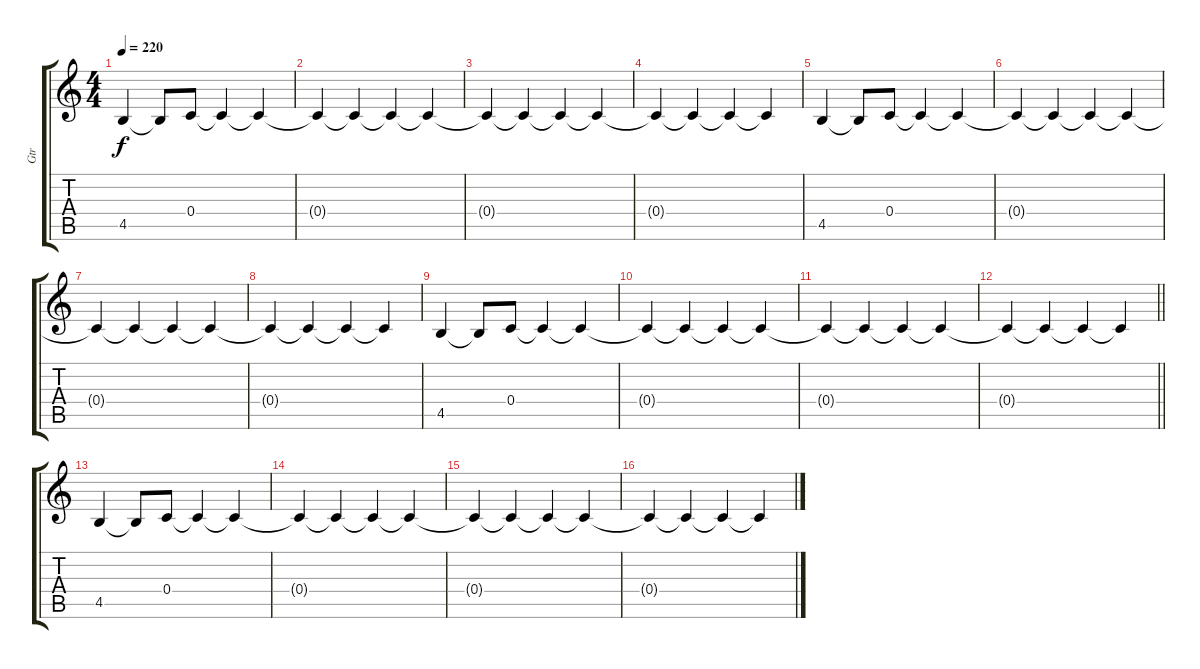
\track ("Gtr" "Gtr") {instrument electricguitarclean}
\staff {score tabs}
\tuning (D4 A3 F3 C3 G2 D2) {hide}
\ts (4 4)
\tempo 220
\clef g2
\ks c
4.5.4{dy f} 4.5{t}.8 0.4.8 0.4{t}.4 0.4{t}.4 |
0.4{t}.4 0.4{t}.4 0.4{t}.4 0.4{t}.4 |
0.4{t}.4 0.4{t}.4 0.4{t}.4 0.4{t}.4 |
0.4{t}.4 0.4{t}.4 0.4{t}.4 0.4{t}.4 |
4.5.4 4.5{t}.8 0.4.8 0.4{t}.4 0.4{t}.4 |
0.4{t}.4 0.4{t}.4 0.4{t}.4 0.4{t}.4 |
0.4{t}.4 0.4{t}.4 0.4{t}.4 0.4{t}.4 |
0.4{t}.4 0.4{t}.4 0.4{t}.4 0.4{t}.4 |
4.5.4 4.5{t}.8 0.4.8 0.4{t}.4 0.4{t}.4 |
0.4{t}.4 0.4{t}.4 0.4{t}.4 0.4{t}.4 |
0.4{t}.4 0.4{t}.4 0.4{t}.4 0.4{t}.4 |
\barLineRight lightlight
0.4{t}.4 0.4{t}.4 0.4{t}.4 0.4{t}.4 |
4.5.4 4.5{t}.8 0.4.8 0.4{t}.4 0.4{t}.4 |
0.4{t}.4 0.4{t}.4 0.4{t}.4 0.4{t}.4 |
0.4{t}.4 0.4{t}.4 0.4{t}.4 0.4{t}.4 |
0.4{t}.4 0.4{t}.4 0.4{t}.4 0.4{t}.4
